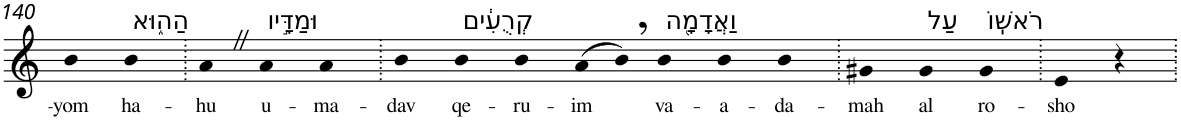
**kern	**text
*part1	*part1
*staff1	*staff1
*I"Piano	*
*I'Pno	*
!!LO:PB:g=z
*clefG2	*
*k[]	*
=140	=140
!	!LO:LY:b
4b	-yom
!LO:TX:a:t=הַה֑וּא	!
!	!LO:LY:b
4b	ha-
=141.	=141.
!	!LO:LY:b
4aZ	-hu
!LO:TX:a:t=וּמַדָּ֣יו	!
!	!LO:LY:b
4a	u-
!	!LO:LY:b
4a	-ma-
=142.	=142.
!	!LO:LY:b
4b	-dav
!LO:TX:a:t=קְרֻעִ֔ים	!
!	!LO:LY:b
4b	qe-
!	!LO:LY:b
4b	-ru-
!	!LO:LY:b
(>8a	-im
8b,)	.
!LO:TX:a:t=וַאֲדָמָ֖ה	!
!	!LO:LY:b
4b	va-
!	!LO:LY:b
4b	-a-
!	!LO:LY:b
4b	-da-
=143.	=143.
!	!LO:LY:b
4g#X	-mah
!LO:TX:a:t=עַל	!
!	!LO:LY:b
4g#	al
!LO:TX:a:t=רֹאשֽׁוֹ	!
!	!LO:LY:b
4g#	ro-
=144.	=144.
!	!LO:LY:b
4e	-sho
4r	.
=.	=.
*-	*-
